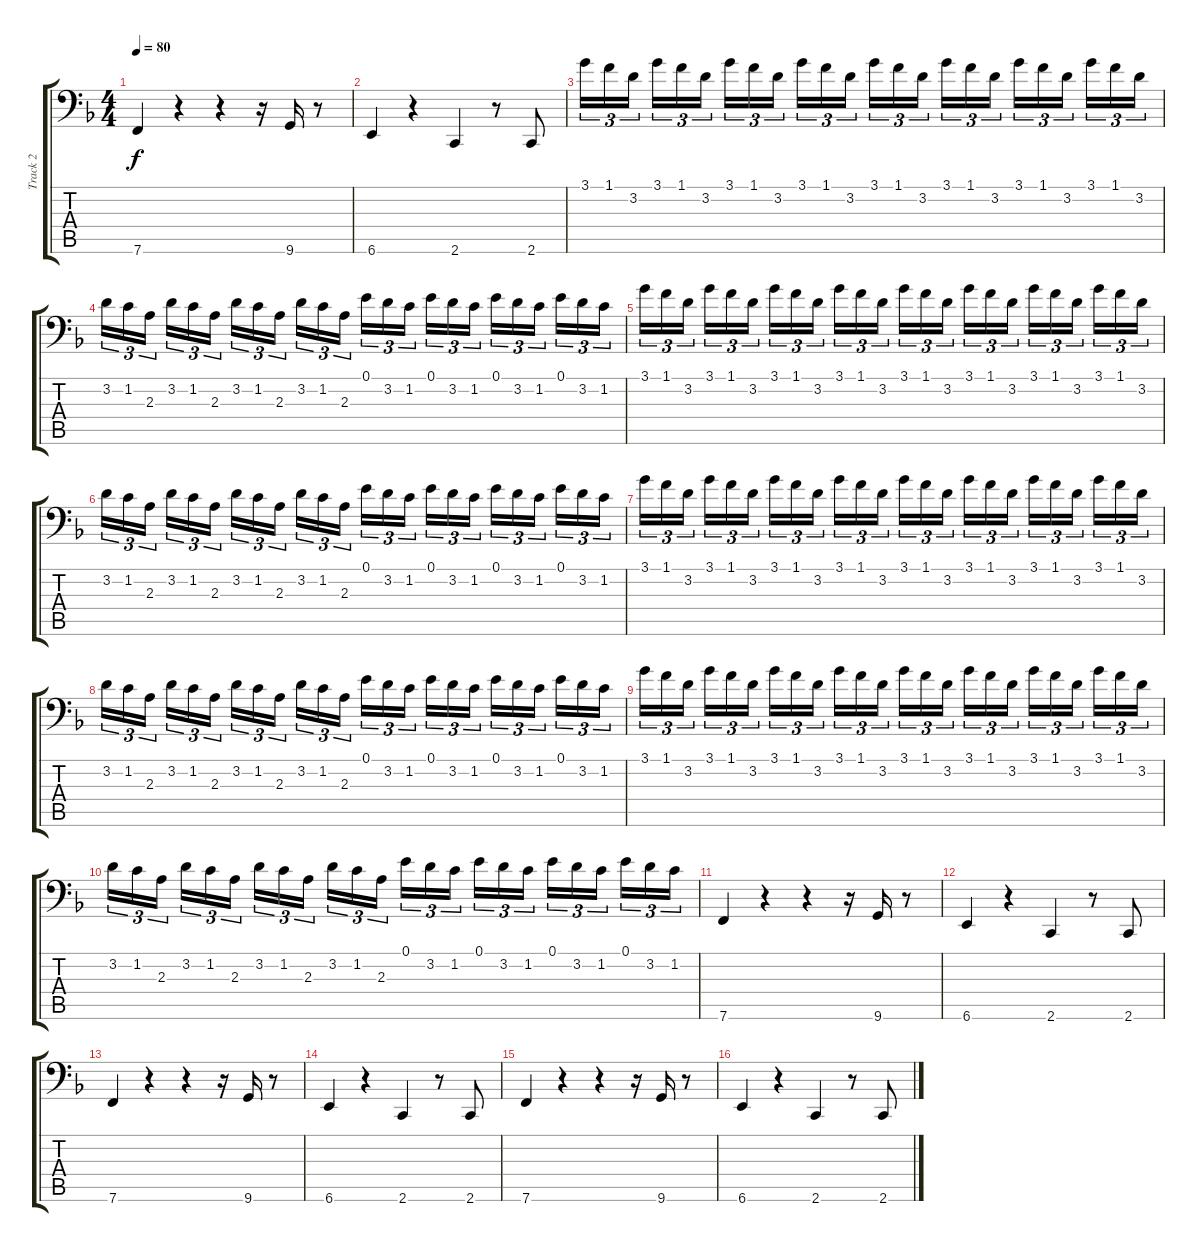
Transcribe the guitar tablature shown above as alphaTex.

\track ("Track 2" "Track 2") {instrument lead5charang}
\staff {score tabs}
\tuning (E4 B3 G3 D3 A2 Bb1) {hide}
\ts (4 4)
\tempo 80
\clef f4
\ks f
7.6.4{dy f} r.4 r.4 r.16 9.6.16 r.8 |
6.6.4 r.4 2.6.4 r.8 2.6.8 |
3.1.16{tu (3 2)} 1.1.16{tu (3 2)} 3.2.16{tu (3 2) beam splitsecondary} 3.1.16{tu (3 2)} 1.1.16{tu (3 2)} 3.2.16{tu (3 2)} 3.1.16{tu (3 2)} 1.1.16{tu (3 2)} 3.2.16{tu (3 2) beam splitsecondary} 3.1.16{tu (3 2)} 1.1.16{tu (3 2)} 3.2.16{tu (3 2)} 3.1.16{tu (3 2)} 1.1.16{tu (3 2)} 3.2.16{tu (3 2) beam splitsecondary} 3.1.16{tu (3 2)} 1.1.16{tu (3 2)} 3.2.16{tu (3 2)} 3.1.16{tu (3 2)} 1.1.16{tu (3 2)} 3.2.16{tu (3 2) beam splitsecondary} 3.1.16{tu (3 2)} 1.1.16{tu (3 2)} 3.2.16{tu (3 2)} |
3.2.16{tu (3 2)} 1.2.16{tu (3 2)} 2.3.16{tu (3 2) beam splitsecondary} 3.2.16{tu (3 2)} 1.2.16{tu (3 2)} 2.3.16{tu (3 2)} 3.2.16{tu (3 2)} 1.2.16{tu (3 2)} 2.3.16{tu (3 2) beam splitsecondary} 3.2.16{tu (3 2)} 1.2.16{tu (3 2)} 2.3.16{tu (3 2)} 0.1.16{tu (3 2)} 3.2.16{tu (3 2)} 1.2.16{tu (3 2) beam splitsecondary} 0.1.16{tu (3 2)} 3.2.16{tu (3 2)} 1.2.16{tu (3 2)} 0.1.16{tu (3 2)} 3.2.16{tu (3 2)} 1.2.16{tu (3 2) beam splitsecondary} 0.1.16{tu (3 2)} 3.2.16{tu (3 2)} 1.2.16{tu (3 2)} |
3.1.16{tu (3 2)} 1.1.16{tu (3 2)} 3.2.16{tu (3 2) beam splitsecondary} 3.1.16{tu (3 2)} 1.1.16{tu (3 2)} 3.2.16{tu (3 2)} 3.1.16{tu (3 2)} 1.1.16{tu (3 2)} 3.2.16{tu (3 2) beam splitsecondary} 3.1.16{tu (3 2)} 1.1.16{tu (3 2)} 3.2.16{tu (3 2)} 3.1.16{tu (3 2)} 1.1.16{tu (3 2)} 3.2.16{tu (3 2) beam splitsecondary} 3.1.16{tu (3 2)} 1.1.16{tu (3 2)} 3.2.16{tu (3 2)} 3.1.16{tu (3 2)} 1.1.16{tu (3 2)} 3.2.16{tu (3 2) beam splitsecondary} 3.1.16{tu (3 2)} 1.1.16{tu (3 2)} 3.2.16{tu (3 2)} |
3.2.16{tu (3 2)} 1.2.16{tu (3 2)} 2.3.16{tu (3 2) beam splitsecondary} 3.2.16{tu (3 2)} 1.2.16{tu (3 2)} 2.3.16{tu (3 2)} 3.2.16{tu (3 2)} 1.2.16{tu (3 2)} 2.3.16{tu (3 2) beam splitsecondary} 3.2.16{tu (3 2)} 1.2.16{tu (3 2)} 2.3.16{tu (3 2)} 0.1.16{tu (3 2)} 3.2.16{tu (3 2)} 1.2.16{tu (3 2) beam splitsecondary} 0.1.16{tu (3 2)} 3.2.16{tu (3 2)} 1.2.16{tu (3 2)} 0.1.16{tu (3 2)} 3.2.16{tu (3 2)} 1.2.16{tu (3 2) beam splitsecondary} 0.1.16{tu (3 2)} 3.2.16{tu (3 2)} 1.2.16{tu (3 2)} |
3.1.16{tu (3 2)} 1.1.16{tu (3 2)} 3.2.16{tu (3 2) beam splitsecondary} 3.1.16{tu (3 2)} 1.1.16{tu (3 2)} 3.2.16{tu (3 2)} 3.1.16{tu (3 2)} 1.1.16{tu (3 2)} 3.2.16{tu (3 2) beam splitsecondary} 3.1.16{tu (3 2)} 1.1.16{tu (3 2)} 3.2.16{tu (3 2)} 3.1.16{tu (3 2)} 1.1.16{tu (3 2)} 3.2.16{tu (3 2) beam splitsecondary} 3.1.16{tu (3 2)} 1.1.16{tu (3 2)} 3.2.16{tu (3 2)} 3.1.16{tu (3 2)} 1.1.16{tu (3 2)} 3.2.16{tu (3 2) beam splitsecondary} 3.1.16{tu (3 2)} 1.1.16{tu (3 2)} 3.2.16{tu (3 2)} |
3.2.16{tu (3 2)} 1.2.16{tu (3 2)} 2.3.16{tu (3 2) beam splitsecondary} 3.2.16{tu (3 2)} 1.2.16{tu (3 2)} 2.3.16{tu (3 2)} 3.2.16{tu (3 2)} 1.2.16{tu (3 2)} 2.3.16{tu (3 2) beam splitsecondary} 3.2.16{tu (3 2)} 1.2.16{tu (3 2)} 2.3.16{tu (3 2)} 0.1.16{tu (3 2)} 3.2.16{tu (3 2)} 1.2.16{tu (3 2) beam splitsecondary} 0.1.16{tu (3 2)} 3.2.16{tu (3 2)} 1.2.16{tu (3 2)} 0.1.16{tu (3 2)} 3.2.16{tu (3 2)} 1.2.16{tu (3 2) beam splitsecondary} 0.1.16{tu (3 2)} 3.2.16{tu (3 2)} 1.2.16{tu (3 2)} |
3.1.16{tu (3 2)} 1.1.16{tu (3 2)} 3.2.16{tu (3 2) beam splitsecondary} 3.1.16{tu (3 2)} 1.1.16{tu (3 2)} 3.2.16{tu (3 2)} 3.1.16{tu (3 2)} 1.1.16{tu (3 2)} 3.2.16{tu (3 2) beam splitsecondary} 3.1.16{tu (3 2)} 1.1.16{tu (3 2)} 3.2.16{tu (3 2)} 3.1.16{tu (3 2)} 1.1.16{tu (3 2)} 3.2.16{tu (3 2) beam splitsecondary} 3.1.16{tu (3 2)} 1.1.16{tu (3 2)} 3.2.16{tu (3 2)} 3.1.16{tu (3 2)} 1.1.16{tu (3 2)} 3.2.16{tu (3 2) beam splitsecondary} 3.1.16{tu (3 2)} 1.1.16{tu (3 2)} 3.2.16{tu (3 2)} |
3.2.16{tu (3 2)} 1.2.16{tu (3 2)} 2.3.16{tu (3 2) beam splitsecondary} 3.2.16{tu (3 2)} 1.2.16{tu (3 2)} 2.3.16{tu (3 2)} 3.2.16{tu (3 2)} 1.2.16{tu (3 2)} 2.3.16{tu (3 2) beam splitsecondary} 3.2.16{tu (3 2)} 1.2.16{tu (3 2)} 2.3.16{tu (3 2)} 0.1.16{tu (3 2)} 3.2.16{tu (3 2)} 1.2.16{tu (3 2) beam splitsecondary} 0.1.16{tu (3 2)} 3.2.16{tu (3 2)} 1.2.16{tu (3 2)} 0.1.16{tu (3 2)} 3.2.16{tu (3 2)} 1.2.16{tu (3 2) beam splitsecondary} 0.1.16{tu (3 2)} 3.2.16{tu (3 2)} 1.2.16{tu (3 2)} |
7.6.4 r.4 r.4 r.16 9.6.16 r.8 |
6.6.4 r.4 2.6.4 r.8 2.6.8 |
7.6.4 r.4 r.4 r.16 9.6.16 r.8 |
6.6.4 r.4 2.6.4 r.8 2.6.8 |
7.6.4 r.4 r.4 r.16 9.6.16 r.8 |
6.6.4 r.4 2.6.4 r.8 2.6.8
